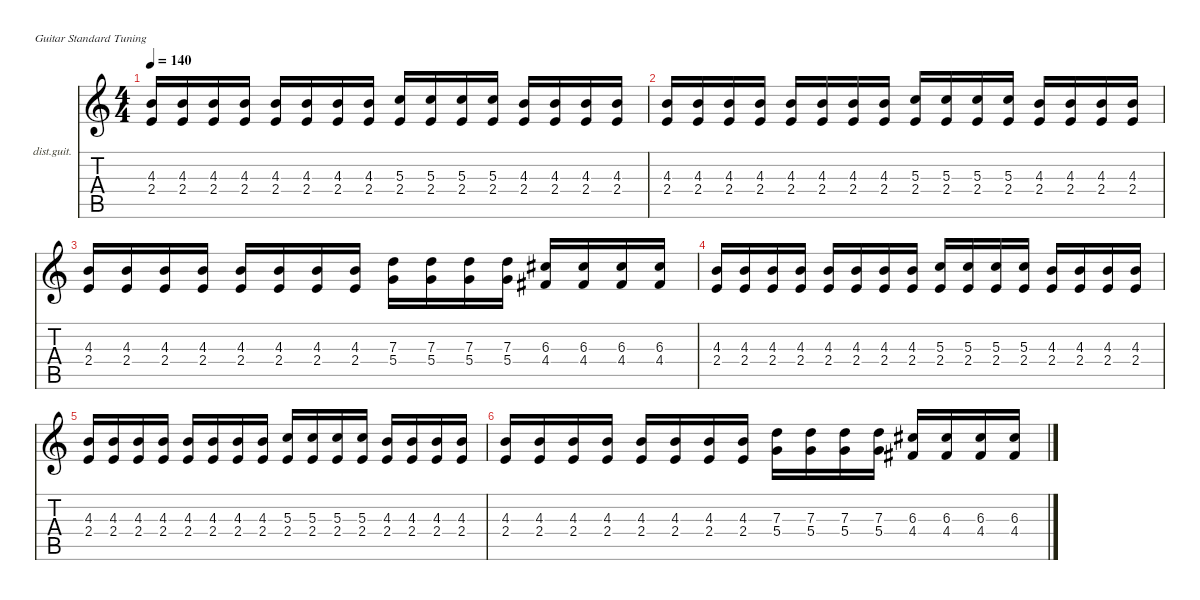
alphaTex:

\defaultSystemsLayout 4
\hideDynamics
\bracketExtendMode nobrackets
\firstSystemTrackNameOrientation horizontal
\otherSystemsTrackNameOrientation horizontal
\track ("Distortion Guitar" "dist.guit.") {instrument distortionguitar}
\staff {score tabs}
\tuning (E4 B3 G3 D3 A2 E2)
\ts (4 4)
\tempo 140
\clef g2
\ks c
(2.4 4.3).16{dy mf instrument distortionguitar} (2.4 4.3).16 (2.4 4.3).16 (2.4 4.3).16 (2.4 4.3).16 (2.4 4.3).16 (2.4 4.3).16 (2.4 4.3).16 (2.4 5.3).16 (2.4 5.3).16 (2.4 5.3).16 (2.4 5.3).16 (2.4 4.3).16 (2.4 4.3).16 (2.4 4.3).16 (2.4 4.3).16 |
(2.4 4.3).16 (2.4 4.3).16 (2.4 4.3).16 (2.4 4.3).16 (2.4 4.3).16 (2.4 4.3).16 (2.4 4.3).16 (2.4 4.3).16 (2.4 5.3).16 (2.4 5.3).16 (2.4 5.3).16 (2.4 5.3).16 (2.4 4.3).16 (2.4 4.3).16 (2.4 4.3).16 (2.4 4.3).16 |
(2.4 4.3).16 (2.4 4.3).16 (2.4 4.3).16 (2.4 4.3).16 (2.4 4.3).16 (2.4 4.3).16 (2.4 4.3).16 (2.4 4.3).16 (5.4 7.3).16 (5.4 7.3).16 (5.4 7.3).16 (5.4 7.3).16 (4.4{acc #} 6.3{acc #}).16 (4.4{acc #} 6.3{acc #}).16 (4.4{acc #} 6.3{acc #}).16 (4.4{acc #} 6.3{acc #}).16 |
(2.4 4.3).16 (2.4 4.3).16 (2.4 4.3).16 (2.4 4.3).16 (2.4 4.3).16 (2.4 4.3).16 (2.4 4.3).16 (2.4 4.3).16 (2.4 5.3).16 (2.4 5.3).16 (2.4 5.3).16 (2.4 5.3).16 (2.4 4.3).16 (2.4 4.3).16 (2.4 4.3).16 (2.4 4.3).16 |
(2.4 4.3).16 (2.4 4.3).16 (2.4 4.3).16 (2.4 4.3).16 (2.4 4.3).16 (2.4 4.3).16 (2.4 4.3).16 (2.4 4.3).16 (2.4 5.3).16 (2.4 5.3).16 (2.4 5.3).16 (2.4 5.3).16 (2.4 4.3).16 (2.4 4.3).16 (2.4 4.3).16 (2.4 4.3).16 |
(2.4 4.3).16 (2.4 4.3).16 (2.4 4.3).16 (2.4 4.3).16 (2.4 4.3).16 (2.4 4.3).16 (2.4 4.3).16 (2.4 4.3).16 (5.4 7.3).16 (5.4 7.3).16 (5.4 7.3).16 (5.4 7.3).16 (4.4{acc #} 6.3{acc #}).16 (4.4{acc #} 6.3{acc #}).16 (4.4{acc #} 6.3{acc #}).16 (4.4{acc #} 6.3{acc #}).16
